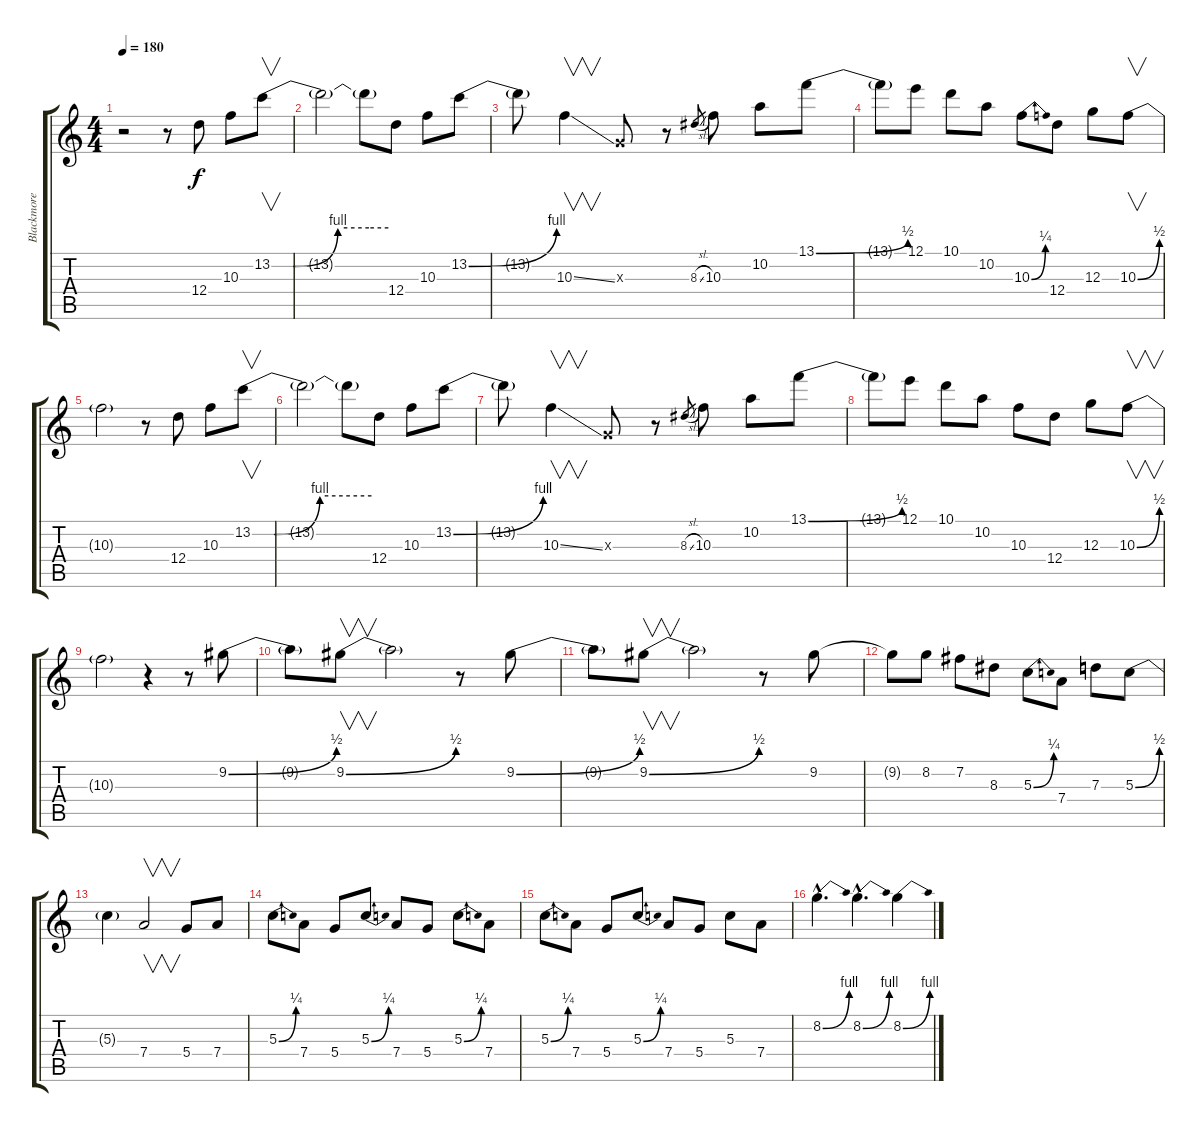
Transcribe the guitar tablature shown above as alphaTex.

\track ("Blackmore 1" "Blackmore ") {instrument overdrivenguitar}
\staff {score tabs}
\tuning (E4 B3 G3 D3 A2 E2) {hide}
\ts (4 4)
\tempo 180
\clef g2
\ks c
r.2{dy f instrument overdrivenguitar} r.8 12.4.8 10.3.8 13.2{be (custom 0 0 11 0 34 4 50 4 60 4)}.8{v} |
13.2{t}.2 13.2{t}.8 12.4.8 10.3.8 13.2{be (bend 0 0 60 4)}.8 |
13.2{t}.8 10.3{ss}.4{v} 0.3{x}.8 r.8 8.3{sl}.8{gr} 10.3.8 10.2.8 13.1{be (bend 0 0 60 2)}.8 |
13.1{t}.8 12.1.8 10.1.8 10.2.8 10.3{be (bend 0 0 60 1)}.8 12.4.8 12.3.8 10.3{be (bend 0 0 60 2)}.8{v} |
10.3{t}.2 r.8 12.4.8 10.3.8 13.2{be (custom 0 0 11 0 34 4 60 4)}.8{v} |
13.2{t}.2 13.2{t}.8 12.4.8 10.3.8 13.2{be (bend 0 0 60 4)}.8 |
13.2{t}.8 10.3{ss}.4{v} 0.3{x}.8 r.8 8.3{sl}.8{gr} 10.3.8 10.2.8 13.1{be (bend 0 0 60 2)}.8 |
13.1{t}.8 12.1.8 10.1.8 10.2.8 10.3.8 12.4.8 12.3.8 10.3{be (bend 0 0 60 2)}.8{v} |
10.3{t}.2 r.4 r.8 9.2{be (bend 0 0 60 2)}.8 |
9.2{t}.8 9.2{be (bend 0 0 60 2)}.8{v} 9.2{t}.2 r.8 9.2{be (bend 0 0 60 2)}.8 |
9.2{t}.8 9.2{be (bend 0 0 60 2)}.8{v} 9.2{t}.2 r.8 9.2.8 |
9.2{t}.8 8.2.8 7.2.8 8.3.8 5.3{be (bend 0 0 60 1)}.8 7.4.8 7.3.8 5.3{be (bend 0 0 60 2)}.8 |
5.3{t}.4 7.4.2{v} 5.4.8 7.4.8 |
5.3{be (bend 0 0 60 1)}.8 7.4.8 5.4.8 5.3{be (bend 0 0 60 1)}.8 7.4.8 5.4.8 5.3{be (bend 0 0 60 1)}.8 7.4.8 |
5.3{be (bend 0 0 60 1)}.8 7.4.8 5.4.8 5.3{be (bend 0 0 60 1)}.8 7.4.8 5.4.8 5.3.8 7.4.8 |
8.2{be (bend 0 0 60 4) hac}.4{d} 8.2{be (bend 0 0 60 4) hac}.4{d} 8.2{be (bend 0 0 60 4)}.4
